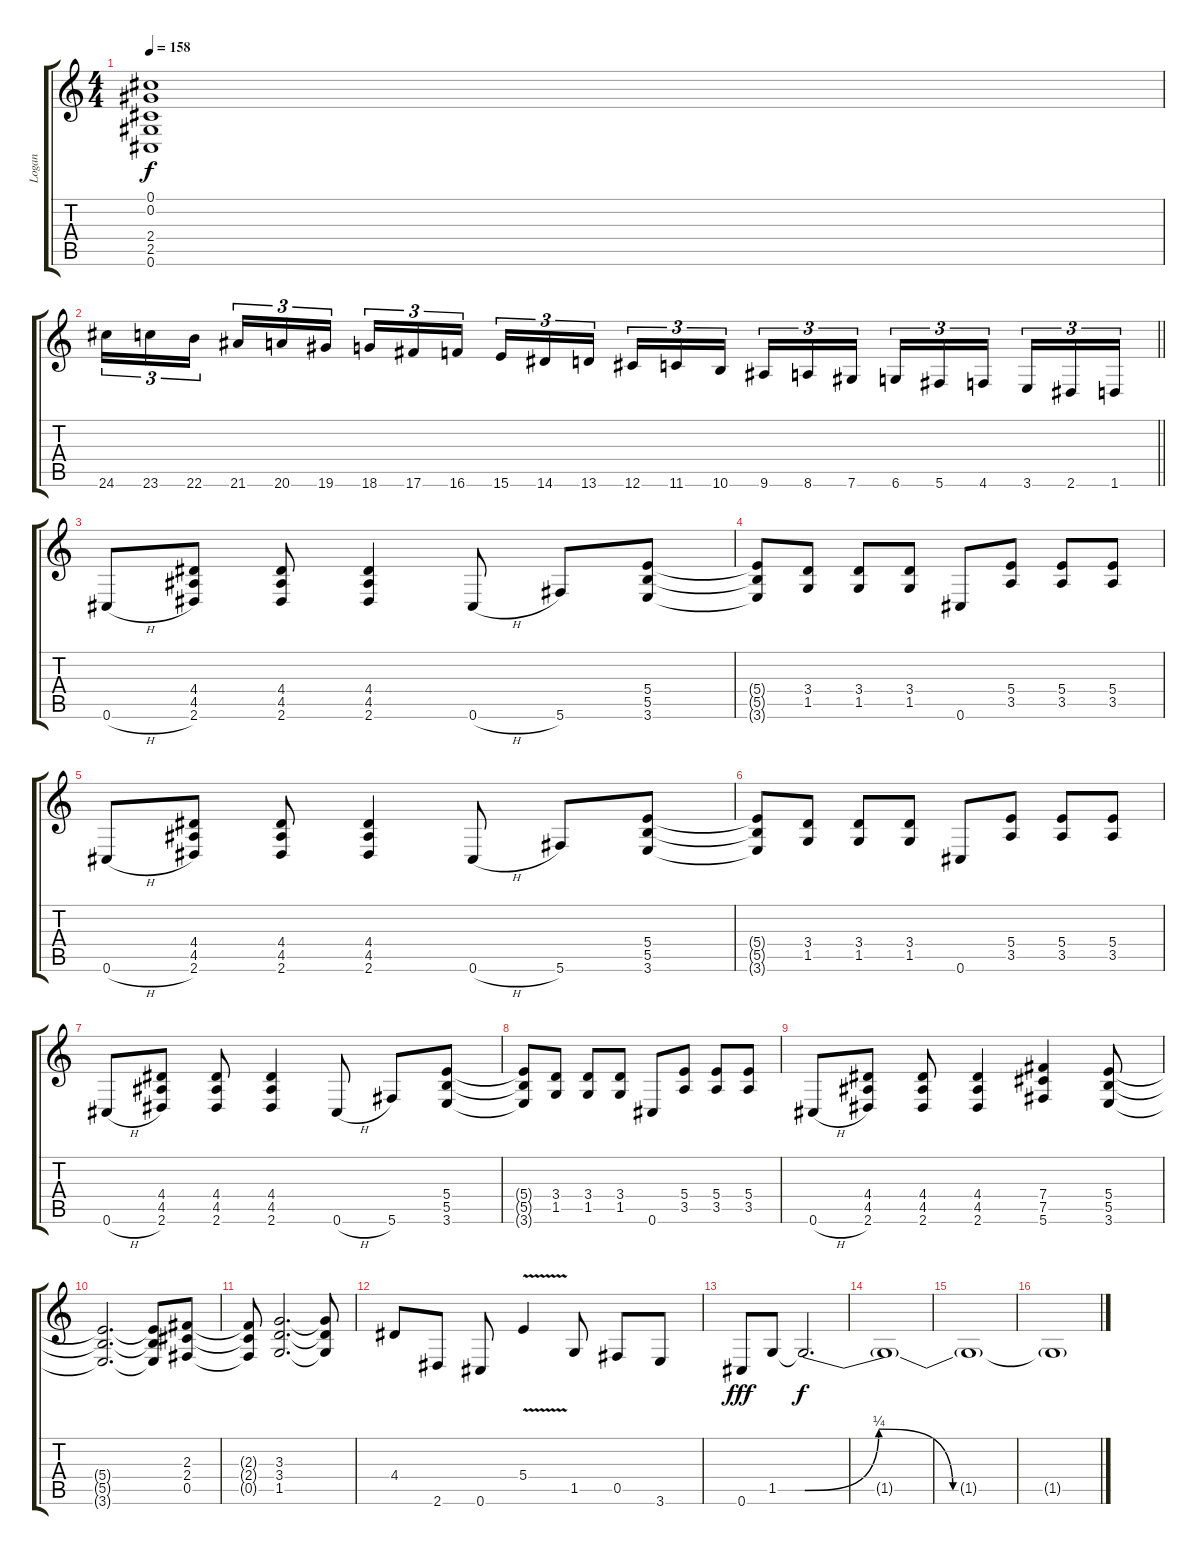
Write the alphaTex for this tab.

\track ("Logan" "Logan") {instrument distortionguitar}
\staff {score tabs}
\tuning (Db4 Ab3 E3 B2 Gb2 Db2) {hide}
\ts (4 4)
\tempo 158
\clef g2
\ks c
(0.1 0.2 2.4{t} 2.5{t} 0.6{t}).1{dy f} |
\barLineRight lightlight
24.6.16{tu (3 2)} 23.6.16{tu (3 2)} 22.6.16{tu (3 2) beam splitsecondary} 21.6.16{tu (3 2)} 20.6.16{tu (3 2)} 19.6.16{tu (3 2)} 18.6.16{tu (3 2)} 17.6.16{tu (3 2)} 16.6.16{tu (3 2) beam splitsecondary} 15.6.16{tu (3 2)} 14.6.16{tu (3 2)} 13.6.16{tu (3 2)} 12.6.16{tu (3 2)} 11.6.16{tu (3 2)} 10.6.16{tu (3 2) beam splitsecondary} 9.6.16{tu (3 2)} 8.6.16{tu (3 2)} 7.6.16{tu (3 2)} 6.6.16{tu (3 2)} 5.6.16{tu (3 2)} 4.6.16{tu (3 2) beam splitsecondary} 3.6.16{tu (3 2)} 2.6.16{tu (3 2)} 1.6.16{tu (3 2)} |
0.6{h}.8 (4.4 4.5 2.6).8 (4.4 4.5 2.6).8 (4.4 4.5 2.6).4 0.6{h}.8 5.6.8 (5.4 5.5 3.6).8 |
(5.4{t} 5.5{t} 3.6{t}).8 (3.4 1.5).8 (3.4 1.5).8 (3.4 1.5).8 0.6.8 (5.4 3.5).8 (5.4 3.5).8 (5.4 3.5).8 |
0.6{h}.8 (4.4 4.5 2.6).8 (4.4 4.5 2.6).8 (4.4 4.5 2.6).4 0.6{h}.8 5.6.8 (5.4 5.5 3.6).8 |
(5.4{t} 5.5{t} 3.6{t}).8 (3.4 1.5).8 (3.4 1.5).8 (3.4 1.5).8 0.6.8 (5.4 3.5).8 (5.4 3.5).8 (5.4 3.5).8 |
0.6{h}.8 (4.4 4.5 2.6).8 (4.4 4.5 2.6).8 (4.4 4.5 2.6).4 0.6{h}.8 5.6.8 (5.4 5.5 3.6).8 |
(5.4{t} 5.5{t} 3.6{t}).8 (3.4 1.5).8 (3.4 1.5).8 (3.4 1.5).8 0.6.8 (5.4 3.5).8 (5.4 3.5).8 (5.4 3.5).8 |
0.6{h}.8 (4.4 4.5 2.6).8 (4.4 4.5 2.6).8 (4.4 4.5 2.6).4 (7.4 7.5 5.6).4 (5.4 5.5 3.6).8 |
(5.4{t} 5.5{t} 3.6{t}).2{d} (5.4{t} 5.5{t} 3.6{t}).8 (2.3 2.4 0.5).8 |
(2.3{t} 2.4{t} 0.5{t}).8 (3.3 3.4 1.5).2{d} (3.3{t} 3.4{t} 1.5{t}).8 |
4.4.8 2.6.8 0.6.8 5.4{v}.4 1.5.8 0.5.8 3.6.8 |
0.6.8{dy fff} 1.5.8 1.5{be (custom 0 0 15 1 30 0 45 0 60 0) t}.2{d dy f} |
1.5{t}.1 |
1.5{t}.1 |
1.5{t}.1
